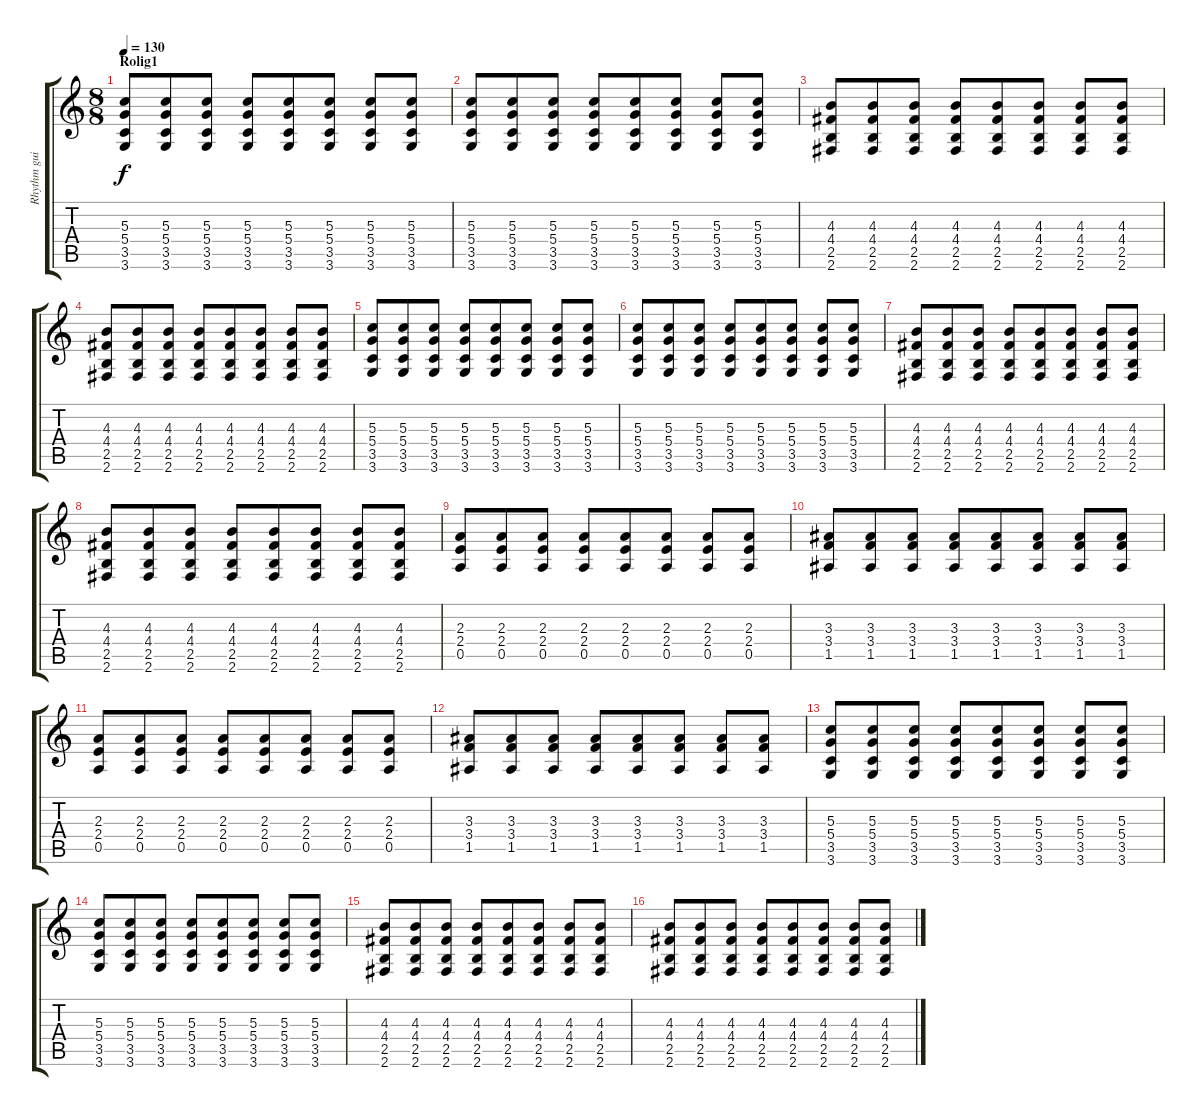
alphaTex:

\track ("Rhythm guitar" "Rhythm gui") {instrument distortionguitar}
\staff {score tabs}
\tuning (E4 B3 G3 D3 A2 E2) {hide}
\ts (8 8)
\section ("" "Rolig1")
\tempo 130
\clef g2
\ks c
(5.3 5.4 3.5 3.6).8{dy f} (5.3 5.4 3.5 3.6).8 (5.3 5.4 3.5 3.6).8 (5.3 5.4 3.5 3.6).8 (5.3 5.4 3.5 3.6).8 (5.3 5.4 3.5 3.6).8 (5.3 5.4 3.5 3.6).8 (5.3 5.4 3.5 3.6).8 |
(5.3 5.4 3.5 3.6).8 (5.3 5.4 3.5 3.6).8 (5.3 5.4 3.5 3.6).8 (5.3 5.4 3.5 3.6).8 (5.3 5.4 3.5 3.6).8 (5.3 5.4 3.5 3.6).8 (5.3 5.4 3.5 3.6).8 (5.3 5.4 3.5 3.6).8 |
(4.3 4.4 2.5 2.6).8 (4.3 4.4 2.5 2.6).8 (4.3 4.4 2.5 2.6).8 (4.3 4.4 2.5 2.6).8 (4.3 4.4 2.5 2.6).8 (4.3 4.4 2.5 2.6).8 (4.3 4.4 2.5 2.6).8 (4.3 4.4 2.5 2.6).8 |
(4.3 4.4 2.5 2.6).8 (4.3 4.4 2.5 2.6).8 (4.3 4.4 2.5 2.6).8 (4.3 4.4 2.5 2.6).8 (4.3 4.4 2.5 2.6).8 (4.3 4.4 2.5 2.6).8 (4.3 4.4 2.5 2.6).8 (4.3 4.4 2.5 2.6).8 |
(5.3 5.4 3.5 3.6).8 (5.3 5.4 3.5 3.6).8 (5.3 5.4 3.5 3.6).8 (5.3 5.4 3.5 3.6).8 (5.3 5.4 3.5 3.6).8 (5.3 5.4 3.5 3.6).8 (5.3 5.4 3.5 3.6).8 (5.3 5.4 3.5 3.6).8 |
(5.3 5.4 3.5 3.6).8 (5.3 5.4 3.5 3.6).8 (5.3 5.4 3.5 3.6).8 (5.3 5.4 3.5 3.6).8 (5.3 5.4 3.5 3.6).8 (5.3 5.4 3.5 3.6).8 (5.3 5.4 3.5 3.6).8 (5.3 5.4 3.5 3.6).8 |
(4.3 4.4 2.5 2.6).8 (4.3 4.4 2.5 2.6).8 (4.3 4.4 2.5 2.6).8 (4.3 4.4 2.5 2.6).8 (4.3 4.4 2.5 2.6).8 (4.3 4.4 2.5 2.6).8 (4.3 4.4 2.5 2.6).8 (4.3 4.4 2.5 2.6).8 |
(4.3 4.4 2.5 2.6).8 (4.3 4.4 2.5 2.6).8 (4.3 4.4 2.5 2.6).8 (4.3 4.4 2.5 2.6).8 (4.3 4.4 2.5 2.6).8 (4.3 4.4 2.5 2.6).8 (4.3 4.4 2.5 2.6).8 (4.3 4.4 2.5 2.6).8 |
(2.3 2.4 0.5).8 (2.3 2.4 0.5).8 (2.3 2.4 0.5).8 (2.3 2.4 0.5).8 (2.3 2.4 0.5).8 (2.3 2.4 0.5).8 (2.3 2.4 0.5).8 (2.3 2.4 0.5).8 |
(3.3 3.4 1.5).8 (3.3 3.4 1.5).8 (3.3 3.4 1.5).8 (3.3 3.4 1.5).8 (3.3 3.4 1.5).8 (3.3 3.4 1.5).8 (3.3 3.4 1.5).8 (3.3 3.4 1.5).8 |
(2.3 2.4 0.5).8 (2.3 2.4 0.5).8 (2.3 2.4 0.5).8 (2.3 2.4 0.5).8 (2.3 2.4 0.5).8 (2.3 2.4 0.5).8 (2.3 2.4 0.5).8 (2.3 2.4 0.5).8 |
(3.3 3.4 1.5).8 (3.3 3.4 1.5).8 (3.3 3.4 1.5).8 (3.3 3.4 1.5).8 (3.3 3.4 1.5).8 (3.3 3.4 1.5).8 (3.3 3.4 1.5).8 (3.3 3.4 1.5).8 |
(5.3 5.4 3.5 3.6).8 (5.3 5.4 3.5 3.6).8 (5.3 5.4 3.5 3.6).8 (5.3 5.4 3.5 3.6).8 (5.3 5.4 3.5 3.6).8 (5.3 5.4 3.5 3.6).8 (5.3 5.4 3.5 3.6).8 (5.3 5.4 3.5 3.6).8 |
(5.3 5.4 3.5 3.6).8 (5.3 5.4 3.5 3.6).8 (5.3 5.4 3.5 3.6).8 (5.3 5.4 3.5 3.6).8 (5.3 5.4 3.5 3.6).8 (5.3 5.4 3.5 3.6).8 (5.3 5.4 3.5 3.6).8 (5.3 5.4 3.5 3.6).8 |
(4.3 4.4 2.5 2.6).8 (4.3 4.4 2.5 2.6).8 (4.3 4.4 2.5 2.6).8 (4.3 4.4 2.5 2.6).8 (4.3 4.4 2.5 2.6).8 (4.3 4.4 2.5 2.6).8 (4.3 4.4 2.5 2.6).8 (4.3 4.4 2.5 2.6).8 |
(4.3 4.4 2.5 2.6).8 (4.3 4.4 2.5 2.6).8 (4.3 4.4 2.5 2.6).8 (4.3 4.4 2.5 2.6).8 (4.3 4.4 2.5 2.6).8 (4.3 4.4 2.5 2.6).8 (4.3 4.4 2.5 2.6).8 (4.3 4.4 2.5 2.6).8
